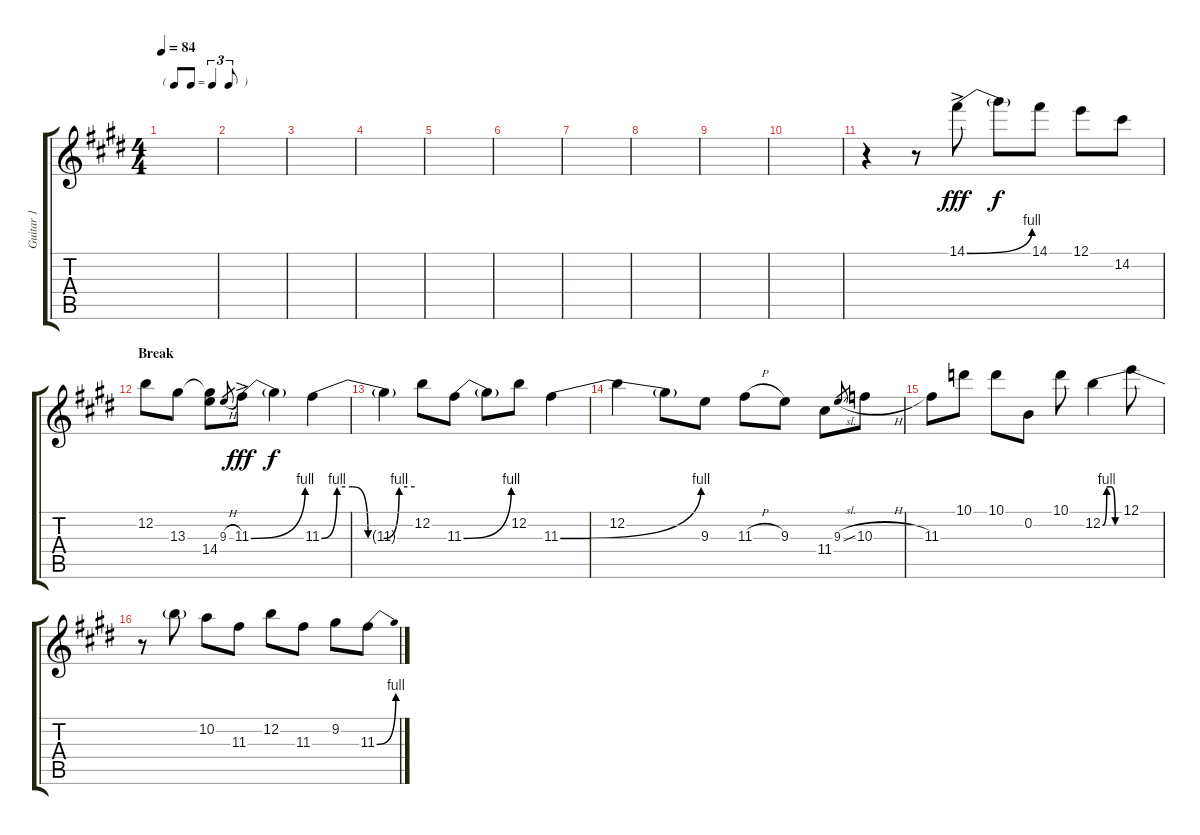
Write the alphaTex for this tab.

\track ("Guitar 1" "Guitar 1") {instrument acousticguitarsteel}
\staff {score tabs}
\tuning (E4 B3 G3 D3 A2 E2) {hide}
\ts (4 4)
\tf triplet8th
\tempo 84
\clef g2
\ks e
|
|
|
|
|
|
|
|
|
|
r.4 r.8 14.1{be (bend 0 0 60 4) ac}.8{dy fff} 14.1{t}.8{dy f} 14.1.8 12.1.8 14.2.8 |
\section ("" "Break")
12.2.8 13.3.8 (13.3{t} 14.4).8 9.3{h}.8{gr} 11.3{be (bend 0 0 60 4) ac}.8{dy fff} 11.3{t}.4{dy f} 11.3{be (custom 0 0 10 4 20 4 30 0 40 0 50 4 60 4)}.4 |
11.3{t}.4 12.2.8 11.3{be (bend 0 0 60 4)}.8 11.3{t}.8 12.2.8 11.3{be (bend 0 0 60 4)}.4 |
12.2.4 11.3{t}.8 9.3.8 11.3{h}.8 9.3.8 11.4.8 9.3{sl}.8{gr} 10.3{h}.8 |
11.3.8 10.1.8 10.1.8 0.2.8 10.1.8 12.2{be (custom 0 0 15 4 30 4 45 0 60 0)}.4 12.1.8 |
r.8 12.2{t}.8 10.2.8 11.3.8 12.2.8 11.3.8 9.2.8 11.3{be (bend 0 0 60 4)}.8
